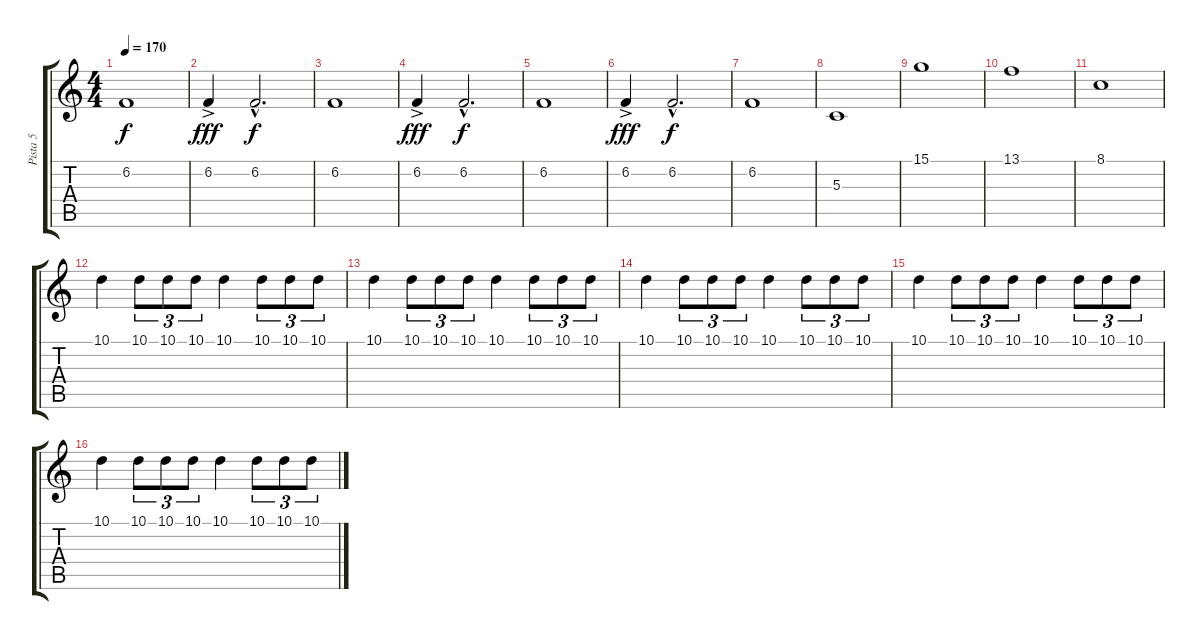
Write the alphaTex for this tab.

\track ("Pista 5" "Pista 5") {instrument violin}
\staff {score tabs}
\tuning (E4 B3 G3 D3 A2 E2) {hide}
\ts (4 4)
\tempo 170
\clef g2
\ks c
6.2.1{dy f} |
6.2{ac}.4{dy fff} 6.2{hac}.2{d dy f} |
6.2.1 |
6.2{ac}.4{dy fff} 6.2{hac}.2{d dy f} |
6.2.1 |
6.2{ac}.4{dy fff} 6.2{hac}.2{d dy f} |
6.2.1 |
5.3.1 |
15.1.1 |
13.1.1 |
8.1.1 |
10.1.4{volume 11} 10.1.8{tu (3 2)} 10.1.8{tu (3 2)} 10.1.8{tu (3 2)} 10.1.4 10.1.8{tu (3 2)} 10.1.8{tu (3 2)} 10.1.8{tu (3 2)} |
10.1.4 10.1.8{tu (3 2)} 10.1.8{tu (3 2)} 10.1.8{tu (3 2)} 10.1.4 10.1.8{tu (3 2)} 10.1.8{tu (3 2)} 10.1.8{tu (3 2)} |
10.1.4{volume 9} 10.1.8{tu (3 2)} 10.1.8{tu (3 2)} 10.1.8{tu (3 2)} 10.1.4 10.1.8{tu (3 2)} 10.1.8{tu (3 2)} 10.1.8{tu (3 2)} |
10.1.4 10.1.8{tu (3 2)} 10.1.8{tu (3 2)} 10.1.8{tu (3 2)} 10.1.4 10.1.8{tu (3 2)} 10.1.8{tu (3 2)} 10.1.8{tu (3 2)} |
10.1.4 10.1.8{tu (3 2)} 10.1.8{tu (3 2)} 10.1.8{tu (3 2)} 10.1.4 10.1.8{tu (3 2)} 10.1.8{tu (3 2)} 10.1.8{tu (3 2)}
